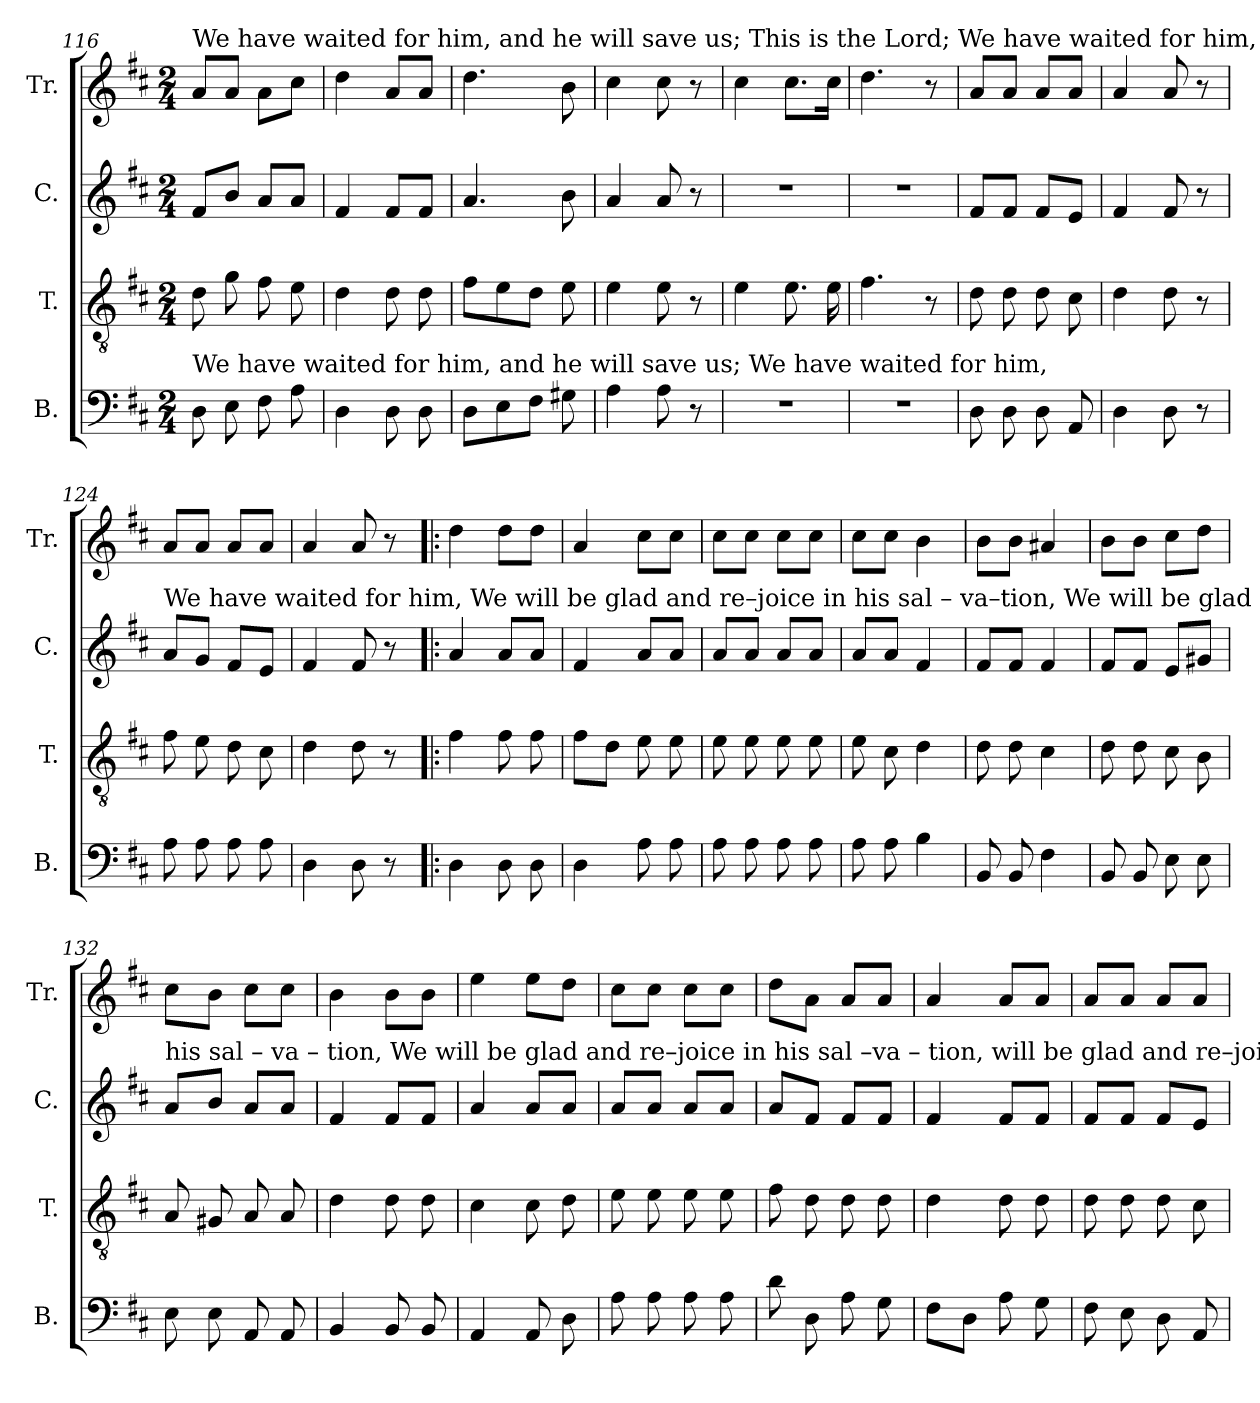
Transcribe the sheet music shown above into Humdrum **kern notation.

**kern	**kern	**kern	**kern
*part4	*part3	*part2	*part1
*staff4	*staff3	*staff2	*staff1
*I"B.	*I"T.	*I"C.	*I"Tr.
*I'B.	*I'T.	*I'C.	*I'Tr.
*clefF4	*clefGv2	*clefG2	*clefG2
*k[f#c#]	*k[f#c#]	*k[f#c#]	*k[f#c#]
*M2/4	*M2/4	*M2/4	*M2/4
=116	=116	=116	=116
!	!	!	!LO:TX:a:t=We  have  waited   for  him,  and  he            will  save  us;      This  is   the  Lord;    We  have  waited   for   him,
!LO:TX:a:t=We  have  waited   for  him,  and  he            will  save  us;                                          We  have  waited   for   him,	!	!	!
8D\	8d\	8f#/L	8a/L
8E\	8g\	8b/J	8a/J
8F#\	8f#\	8a/L	8a\L
8A\	8e\	8a/J	8cc#\J
=117	=117	=117	=117
4D\	4d\	4f#/	4dd\
8D\	8d\	8f#/L	8a/L
8D\	8d\	8f#/J	8a/J
=118	=118	=118	=118
8D\L	8f#\L	4.a/	4.dd\
8E\	8e\	.	.
8F#\J	8d\J	.	.
8G#X\	8e\	8b\	8b\
=119	=119	=119	=119
4A\	4e\	4a/	4cc#\
8A\	8e\	8a/	8cc#\
8r	8r	8r	8r
=120	=120	=120	=120
2r	4e\	2r	4cc#\
.	8.e\	.	8.cc#\L
.	16e\	.	16cc#\Jk
=121	=121	=121	=121
2r	4.f#\	2r	4.dd\
.	8r	.	8r
=122	=122	=122	=122
8D\	8d\	8f#/L	8a/L
8D\	8d\	8f#/J	8a/J
8D\	8d\	8f#/L	8a/L
8AA/	8c#\	8e/J	8a/J
=123	=123	=123	=123
4D\	4d\	4f#/	4a/
8D\	8d\	8f#/	8a/
8r	8r	8r	8r
=124	=124	=124	=124
!	!	!LO:TX:a:t=We  have  waited   for   him,         We   will  be    glad      and  re–joice   in    his  sal – va–tion, We   will   be   glad   and  re – joice   in	!
8A\	8f#\	8a/L	8a/L
8A\	8e\	8g/J	8a/J
8A\	8d\	8f#/L	8a/L
8A\	8c#\	8e/J	8a/J
=125	=125	=125	=125
4D\	4d\	4f#/	4a/
8D\	8d\	8f#/	8a/
8r	8r	8r	8r
=126!|:	=126!|:	=126!|:	=126!|:
4D\	4f#\	4a/	4dd\
8D\	8f#\	8a/L	8dd\L
8D\	8f#\	8a/J	8dd\J
=127	=127	=127	=127
4D\	8f#\L	4f#/	4a/
.	8d\J	.	.
8A\	8e\	8a/L	8cc#\L
8A\	8e\	8a/J	8cc#\J
=128	=128	=128	=128
8A\	8e\	8a/L	8cc#\L
8A\	8e\	8a/J	8cc#\J
8A\	8e\	8a/L	8cc#\L
8A\	8e\	8a/J	8cc#\J
=129	=129	=129	=129
8A\	8e\	8a/L	8cc#\L
8A\	8c#\	8a/J	8cc#\J
4B\	4d\	4f#/	4b\
=130	=130	=130	=130
8BB/	8d\	8f#/L	8b\L
8BB/	8d\	8f#/J	8b\J
4F#\	4c#\	4f#/	4a#X/
=131	=131	=131	=131
8BB/	8d\	8f#/L	8b\L
8BB/	8d\	8f#/J	8b\J
8E\	8c#\	8e/L	8cc#\L
8E\	8B\	8g#X/J	8dd\J
=132	=132	=132	=132
!	!	!LO:TX:a:t=his   sal – va – tion,  We  will  be  glad  and  re–joice  in   his  sal  –va – tion,  will  be  glad      and  re–joice  in   his  sal  – va – tion.	!
8E\	8A/	8a/L	8cc#\L
8E\	8G#X/	8b/J	8b\J
8AA/	8A/	8a/L	8cc#\L
8AA/	8A/	8a/J	8cc#\J
=133	=133	=133	=133
4BB/	4d\	4f#/	4b\
8BB/	8d\	8f#/L	8b\L
8BB/	8d\	8f#/J	8b\J
=134	=134	=134	=134
4AA/	4c#\	4a/	4ee\
8AA/	8c#\	8a/L	8ee\L
8D\	8d\	8a/J	8dd\J
=135	=135	=135	=135
8A\	8e\	8a/L	8cc#\L
8A\	8e\	8a/J	8cc#\J
8A\	8e\	8a/L	8cc#\L
8A\	8e\	8a/J	8cc#\J
=136	=136	=136	=136
8d\	8f#\	8a/L	8dd\L
8D\	8d\	8f#/J	8a\J
8A\	8d\	8f#/L	8a/L
8G\	8d\	8f#/J	8a/J
=137	=137	=137	=137
8F#\L	4d\	4f#/	4a/
8D\J	.	.	.
8A\	8d\	8f#/L	8a/L
8G\	8d\	8f#/J	8a/J
=138	=138	=138	=138
8F#\	8d\	8f#/L	8a/L
8E\	8d\	8f#/J	8a/J
8D\	8d\	8f#/L	8a/L
8AA/	8c#\	8e/J	8a/J
=	=	=	=
*-	*-	*-	*-
